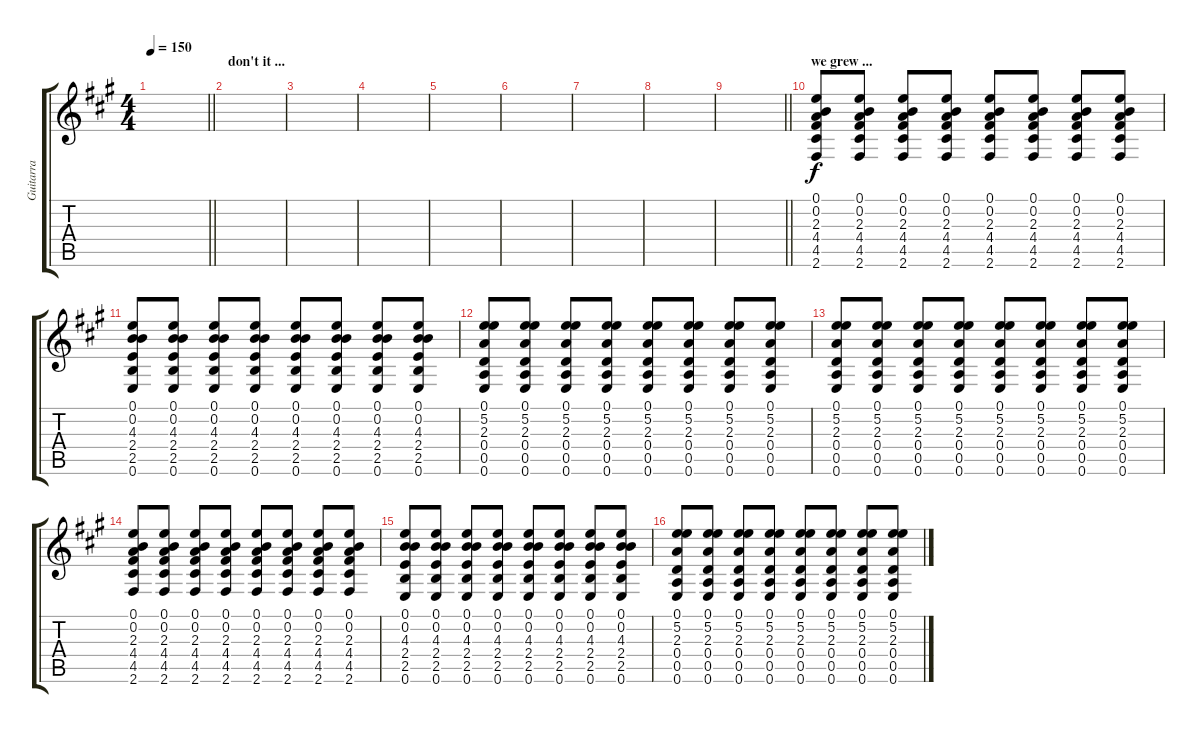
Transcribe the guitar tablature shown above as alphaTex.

\track ("Guitarra" "Guitarra") {instrument acousticguitarnylon}
\staff {score tabs}
\tuning (E4 B3 G3 D3 A2 E2) {hide}
\ts (4 4)
\tempo 150
\clef g2
\barLineRight lightlight
\ks a
|
\section ("" "don't it ...")
|
|
|
|
|
|
|
\barLineRight lightlight
|
\section ("" "we grew ...")
(0.1 0.2 2.3 4.4 4.5 2.6).8 (0.1 0.2 2.3 4.4 4.5 2.6).8 (0.1 0.2 2.3 4.4 4.5 2.6).8 (0.1 0.2 2.3 4.4 4.5 2.6).8 (0.1 0.2 2.3 4.4 4.5 2.6).8 (0.1 0.2 2.3 4.4 4.5 2.6).8 (0.1 0.2 2.3 4.4 4.5 2.6).8 (0.1 0.2 2.3 4.4 4.5 2.6).8 |
(0.1 0.2 4.3 2.4 2.5 0.6).8 (0.1 0.2 4.3 2.4 2.5 0.6).8 (0.1 0.2 4.3 2.4 2.5 0.6).8 (0.1 0.2 4.3 2.4 2.5 0.6).8 (0.1 0.2 4.3 2.4 2.5 0.6).8 (0.1 0.2 4.3 2.4 2.5 0.6).8 (0.1 0.2 4.3 2.4 2.5 0.6).8 (0.1 0.2 4.3 2.4 2.5 0.6).8 |
(0.1 5.2 2.3 0.4 0.5 0.6).8 (0.1 5.2 2.3 0.4 0.5 0.6).8 (0.1 5.2 2.3 0.4 0.5 0.6).8 (0.1 5.2 2.3 0.4 0.5 0.6).8 (0.1 5.2 2.3 0.4 0.5 0.6).8 (0.1 5.2 2.3 0.4 0.5 0.6).8 (0.1 5.2 2.3 0.4 0.5 0.6).8 (0.1 5.2 2.3 0.4 0.5 0.6).8 |
(0.1 5.2 2.3 0.4 0.5 0.6).8 (0.1 5.2 2.3 0.4 0.5 0.6).8 (0.1 5.2 2.3 0.4 0.5 0.6).8 (0.1 5.2 2.3 0.4 0.5 0.6).8 (0.1 5.2 2.3 0.4 0.5 0.6).8 (0.1 5.2 2.3 0.4 0.5 0.6).8 (0.1 5.2 2.3 0.4 0.5 0.6).8 (0.1 5.2 2.3 0.4 0.5 0.6).8 |
(0.1 0.2 2.3 4.4 4.5 2.6).8 (0.1 0.2 2.3 4.4 4.5 2.6).8 (0.1 0.2 2.3 4.4 4.5 2.6).8 (0.1 0.2 2.3 4.4 4.5 2.6).8 (0.1 0.2 2.3 4.4 4.5 2.6).8 (0.1 0.2 2.3 4.4 4.5 2.6).8 (0.1 0.2 2.3 4.4 4.5 2.6).8 (0.1 0.2 2.3 4.4 4.5 2.6).8 |
(0.1 0.2 4.3 2.4 2.5 0.6).8 (0.1 0.2 4.3 2.4 2.5 0.6).8 (0.1 0.2 4.3 2.4 2.5 0.6).8 (0.1 0.2 4.3 2.4 2.5 0.6).8 (0.1 0.2 4.3 2.4 2.5 0.6).8 (0.1 0.2 4.3 2.4 2.5 0.6).8 (0.1 0.2 4.3 2.4 2.5 0.6).8 (0.1 0.2 4.3 2.4 2.5 0.6).8 |
(0.1 5.2 2.3 0.4 0.5 0.6).8 (0.1 5.2 2.3 0.4 0.5 0.6).8 (0.1 5.2 2.3 0.4 0.5 0.6).8 (0.1 5.2 2.3 0.4 0.5 0.6).8 (0.1 5.2 2.3 0.4 0.5 0.6).8 (0.1 5.2 2.3 0.4 0.5 0.6).8 (0.1 5.2 2.3 0.4 0.5 0.6).8 (0.1 5.2 2.3 0.4 0.5 0.6).8
